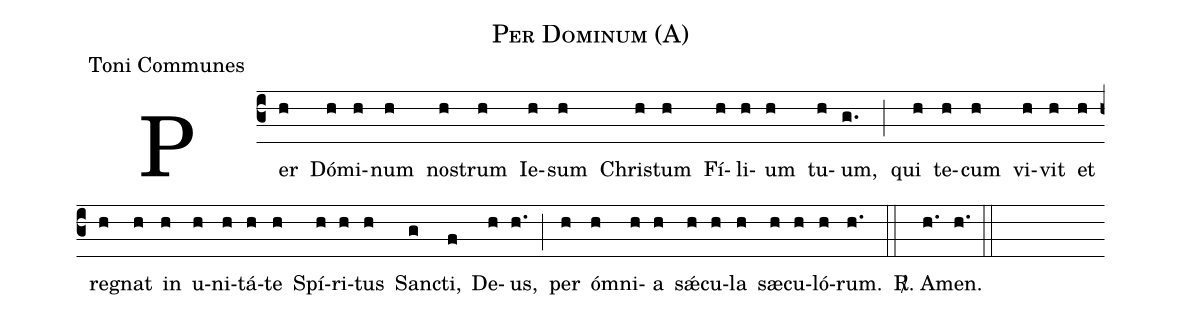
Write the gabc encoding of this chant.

name:Per Dominum (A);
office-part:Toni Communes;
%%
(c3) Per(h) Dó(h)mi(h)num(h) no(h)strum(h) Ie(h)sum(h) Chri(h)stum(h) Fí(h)li(h)um(h) tu(h)um,(g.) (;) qui(h) te(h)cum(h) vi(h)vit(h) et(h) re(h)gnat(h) in(h) u(h)ni(h)tá(h)te(h) Spí(h)ri(h)tus(h) San(g)cti,(f) De(h)us,(h.) (;) per(h) ó(h)mni(h)a(h) sǽ(h)cu(h)la(h) sæ(h)cu(h)ló(h)rum.(h.) (::) <sp>R/</sp>. A(h.)men.(h.) (::)
